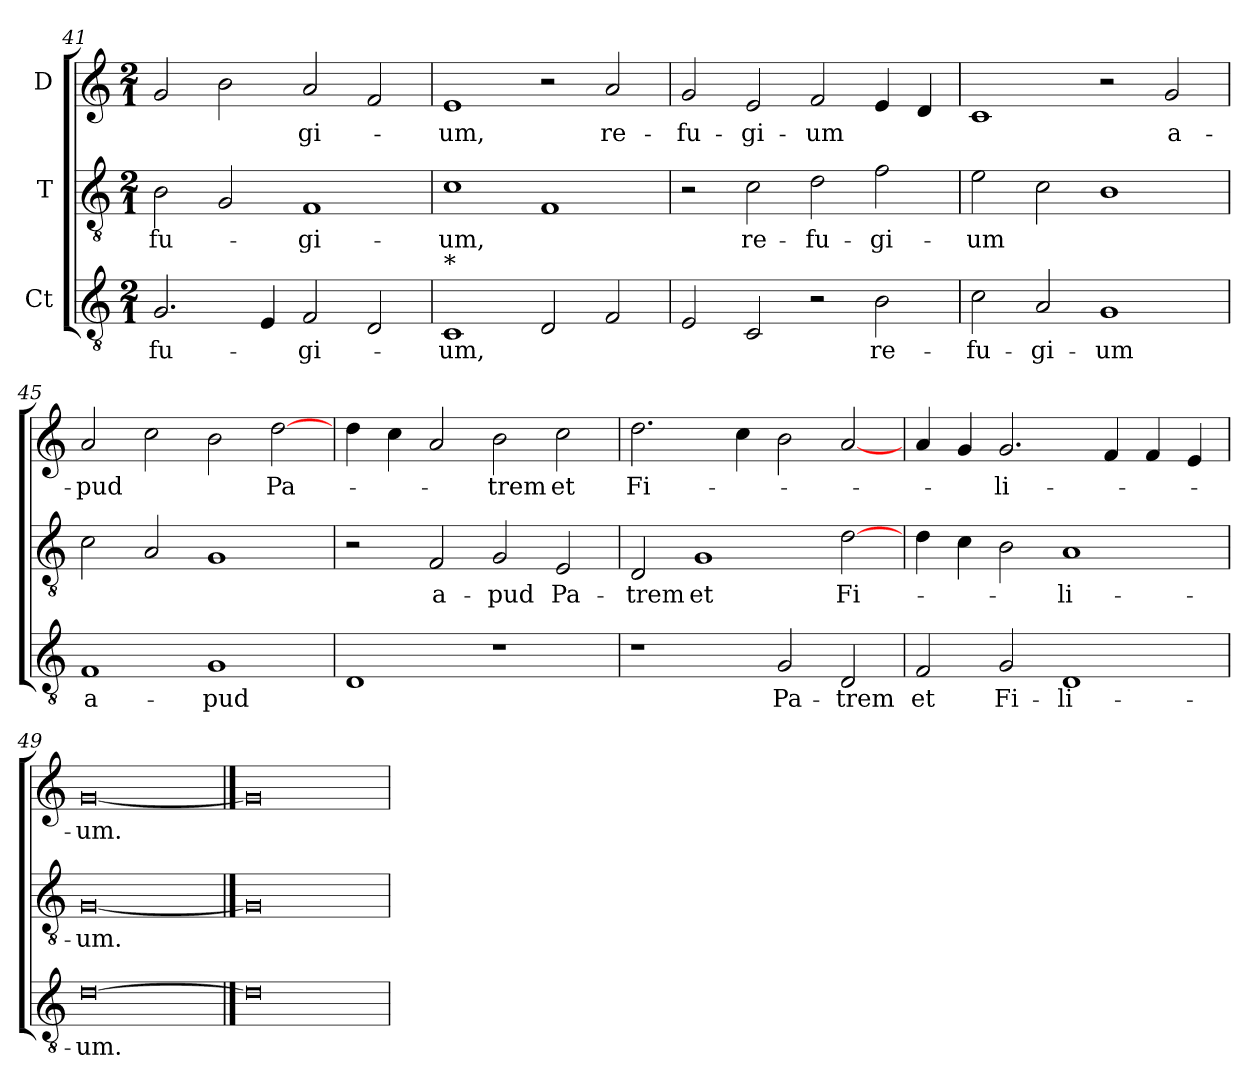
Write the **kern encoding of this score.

**kern	**text	**kern	**text	**kern	**text
*part3	*part3	*part2	*part2	*part1	*part1
*staff3	*staff3	*staff2	*staff2	*staff1	*staff1
*I"Ct	*	*I"T	*	*I"D	*
*clefGv2	*	*clefGv2	*	*clefG2	*
*ITrd7c12	*	*ITrd7c12	*	*	*
*k[]	*	*k[]	*	*k[]	*
*C:	*	*C:	*	*C:	*
*M2/1	*	*M2/1	*	*M2/1	*
=41	=41	=41	=41	=41	=41
!	!LO:LY:b:color=#000000	!	!	!	!
!	!	!	!LO:LY:b:color=#000000	!	!
2.GGi/	-fu-	2BBi\	-fu-	2gi/	.
.	.	2GGi/	.	2bi\	.
4EEi/	.	.	.	.	.
!	!LO:LY:b:color=#000000	!	!	!	!
!	!	!	!LO:LY:b:color=#000000	!	!
!	!	!	!	!	!LO:LY:b:color=#000000
2FFi/	-gi-	1FFi/	-gi-	2ai/	-gi-
2DDi/	.	.	.	2fi/	.
=42	=42	=42	=42	=42	=42
!	!LO:LY:b:color=#000000	!	!	!	!
!	!	!	!LO:LY:b:color=#000000	!	!
!LO:TX:t=*	!	!	!	!	!
!	!	!	!	!	!LO:LY:b:color=#000000
1CCi/	-um,	1Ci\	-um,	1ei/	-um,
2DDi/	.	1FFi/	.	2r	.
!	!	!	!	!	!LO:LY:b:color=#000000
2FFi/	.	.	.	2ai/	re-
!!LO:LB:g=z
=43	=43	=43	=43	=43	=43
!	!	!	!	!	!LO:LY:b:color=#000000
2EEi/	.	2r	.	2gi/	-fu-
!	!	!	!LO:LY:b:color=#000000	!	!
!	!	!	!	!	!LO:LY:b:color=#000000
2CCi/	.	2Ci\	re-	2ei/	-gi-
!	!	!	!LO:LY:b:color=#000000	!	!
!	!	!	!	!	!LO:LY:b:color=#000000
2r	.	2Di\	-fu-	2fi/	-um
!	!LO:LY:b:color=#000000	!	!	!	!
!	!	!	!LO:LY:b:color=#000000	!	!
2BBi\	re-	2Fi\	-gi-	4ei/	.
.	.	.	.	4di/	.
=44	=44	=44	=44	=44	=44
!	!LO:LY:b:color=#000000	!	!	!	!
!	!	!	!LO:LY:b:color=#000000	!	!
2Ci\	-fu-	2Ei\	-um	1ci/	.
!	!LO:LY:b:color=#000000	!	!	!	!
2AAi/	-gi-	2Ci\	.	.	.
!	!LO:LY:b:color=#000000	!	!	!	!
1GGi/	-um	1BBi/	.	2r	.
!	!	!	!	!	!LO:LY:b:color=#000000
.	.	.	.	2gi/	a-
=45	=45	=45	=45	=45	=45
!	!LO:LY:b:color=#000000	!	!	!	!
!	!	!	!	!	!LO:LY:b:color=#000000
1FFi/	a-	2Ci\	.	2ai/	-pud
.	.	2AAi/	.	2cci\	.
!	!LO:LY:b:color=#000000	!	!	!	!
1GGi/	-pud	1GGi/	.	2bi\	.
!	!	!	!	!	!LO:LY:b:color=#000000
.	.	.	.	[2ddi\	Pa-
=46	=46	=46	=46	=46	=46
1DDi/	.	2r	.	4ddi\	.
.	.	.	.	4cci\	.
!	!	!	!LO:LY:b:color=#000000	!	!
.	.	2FFi/	a-	2ai/	.
!	!	!	!LO:LY:b:color=#000000	!	!
!	!	!	!	!	!LO:LY:b:color=#000000
1r	.	2GGi/	-pud	2bi\	-trem
!	!	!	!LO:LY:b:color=#000000	!	!
!	!	!	!	!	!LO:LY:b:color=#000000
.	.	2EEi/	Pa-	2cci\	et
=47	=47	=47	=47	=47	=47
!	!	!	!LO:LY:b:color=#000000	!	!
!	!	!	!	!	!LO:LY:b:color=#000000
1r	.	2DDi/	-trem	2.ddi\	Fi-
!	!	!	!LO:LY:b:color=#000000	!	!
.	.	1GGi/	et	.	.
.	.	.	.	4cci\	.
!	!LO:LY:b:color=#000000	!	!	!	!
2GGi/	Pa-	.	.	2bi\	.
!	!LO:LY:b:color=#000000	!	!	!	!
!	!	!	!LO:LY:b:color=#000000	!	!
2DDi/	-trem	[2Di\	Fi-	[2ai/	.
=48	=48	=48	=48	=48	=48
!	!LO:LY:b:color=#000000	!	!	!	!
2FFi/	et	4Di\	.	4ai/	.
.	.	4Ci\	.	4gi/	.
!	!LO:LY:b:color=#000000	!	!	!	!
!	!	!	!	!	!LO:LY:b:color=#000000
2GGi/	Fi-	2BBi\	.	2.gi/	-li-
!	!LO:LY:b:color=#000000	!	!	!	!
!	!	!	!LO:LY:b:color=#000000	!	!
1DDi/	-li-	1AAi/	-li-	.	.
.	.	.	.	4fi/	.
.	.	.	.	4fi/	.
.	.	.	.	4ei/	.
=49	=49	=49	=49	=49	=49
!	!LO:LY:b:color=#000000	!	!	!	!
!	!	!	!LO:LY:b:color=#000000	!	!
!	!	!	!	!	!LO:LY:b:color=#000000
[0Di\	-um.	[0GGi/	-um.	[0gi/	-um.
==50	==50	==50	==50	==50	==50
0Di\]	.	0GGi/]	.	0gi/]	.
=	=	=	=	=	=
*-	*-	*-	*-	*-	*-
